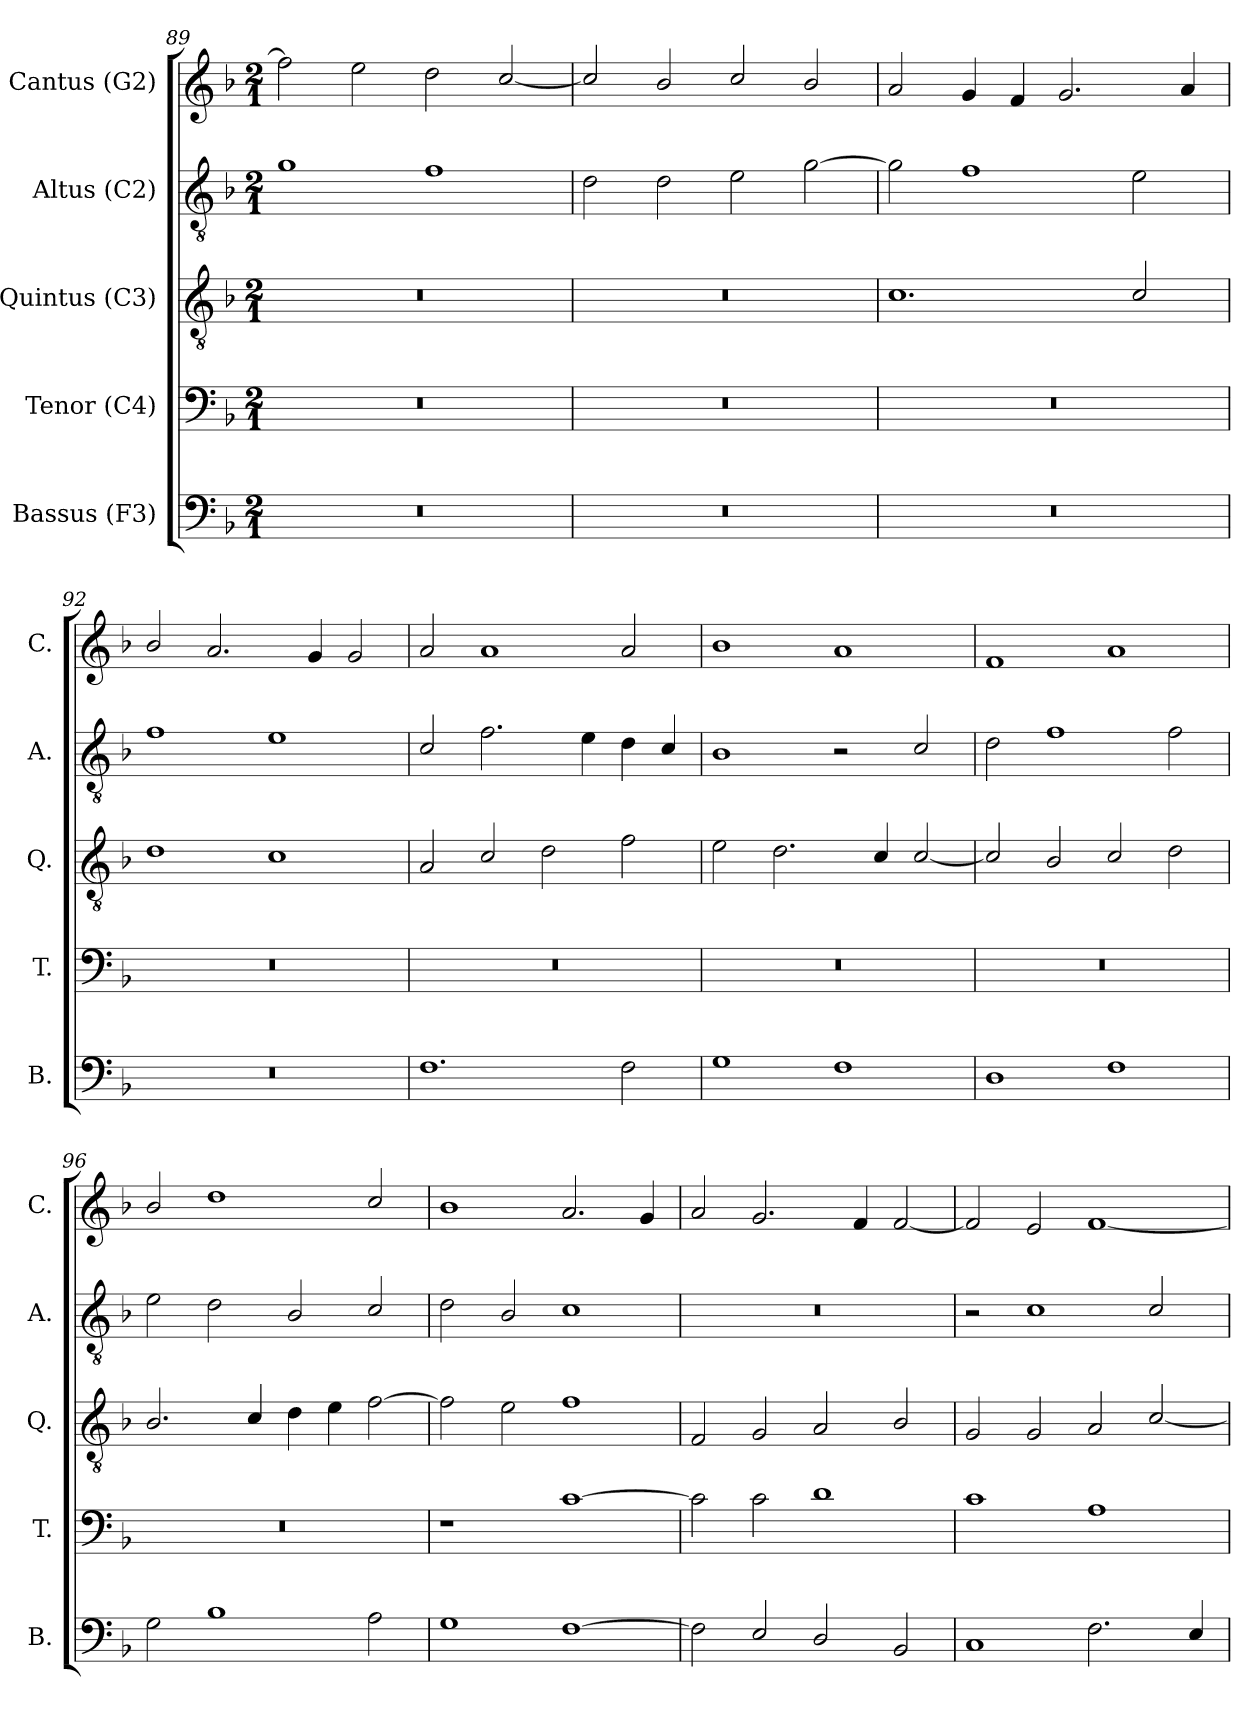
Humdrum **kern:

**kern	**kern	**kern	**kern	**kern
*part5	*part4	*part3	*part2	*part1
*staff5	*staff4	*staff3	*staff2	*staff1
*I"Bassus (F3)	*I"Tenor (C4)	*I"Quintus (C3)	*I"Altus (C2)	*I"Cantus (G2)
*I'B.	*I'T.	*I'Q.	*I'A.	*I'C.
*clefF4	*clefF4	*clefGv2	*clefGv2	*clefG2
*	*ITrd7c12	*ITrd7c12	*ITrd7c12	*
*k[b-]	*k[b-]	*k[b-]	*k[b-]	*k[b-]
*F:	*F:	*F:	*F:	*F:
*M2/1	*M2/1	*M2/1	*M2/1	*M2/1
=89	=89	=89	=89	=89
0r	0r	0r	1G	2ff\]
.	.	.	.	2ee\
.	.	.	1F	2dd\
.	.	.	.	[2cc/
=90	=90	=90	=90	=90
0r	0r	0r	2D\	2cc/]
.	.	.	2D\	2b-/
.	.	.	2E\	2cc/
.	.	.	[2G\	2b-/
=91	=91	=91	=91	=91
0r	0r	1.C	2G\]	2a/
.	.	.	1F	4g/
.	.	.	.	4f/
.	.	.	.	2.g/
.	.	2C/	2E\	.
.	.	.	.	4a/
=92	=92	=92	=92	=92
0r	0r	1D	1F	2b-/
.	.	.	.	2.a/
.	.	1C	1E	.
.	.	.	.	4g/
.	.	.	.	2g/
=93	=93	=93	=93	=93
1.F	0r	2AA/	2C/	2a/
.	.	2C/	2.F\	1a
.	.	2D\	.	.
.	.	.	4E\	.
2F\	.	2F\	4D\	2a/
.	.	.	4C/	.
=94	=94	=94	=94	=94
1G	0r	2E\	1BB-	1b-
.	.	2.D\	.	.
1F	.	.	2r	1a
.	.	4C/	.	.
.	.	[2C/	2C/	.
=95	=95	=95	=95	=95
1D	0r	2C/]	2D\	1f
.	.	2BB-/	1F	.
1F	.	2C/	.	1a
.	.	2D\	2F\	.
=96	=96	=96	=96	=96
2G\	0r	2.BB-/	2E\	2b-/
1B-	.	.	2D\	1dd
.	.	4C/	.	.
.	.	4D\	2BB-/	.
.	.	4E\	.	.
2A\	.	[2F\	2C/	2cc/
=97	=97	=97	=97	=97
1G	1r	2F\]	2D\	1b-
.	.	2E\	2BB-/	.
[1F	[1C	1F	1C	2.a/
.	.	.	.	4g/
=98	=98	=98	=98	=98
2F\]	2C\]	2FF/	0r	2a/
2E/	2C\	2GG/	.	2.g/
2D/	1D	2AA/	.	.
.	.	.	.	4f/
2BB-/	.	2BB-/	.	[2f/
=99	=99	=99	=99	=99
1C	1C	2GG/	2r	2f/]
.	.	2GG/	1C	2e/
2.F\	1AA	2AA/	.	[1f
.	.	[2C/	2C/	.
4E/	.	.	.	.
=	=	=	=	=
*-	*-	*-	*-	*-
